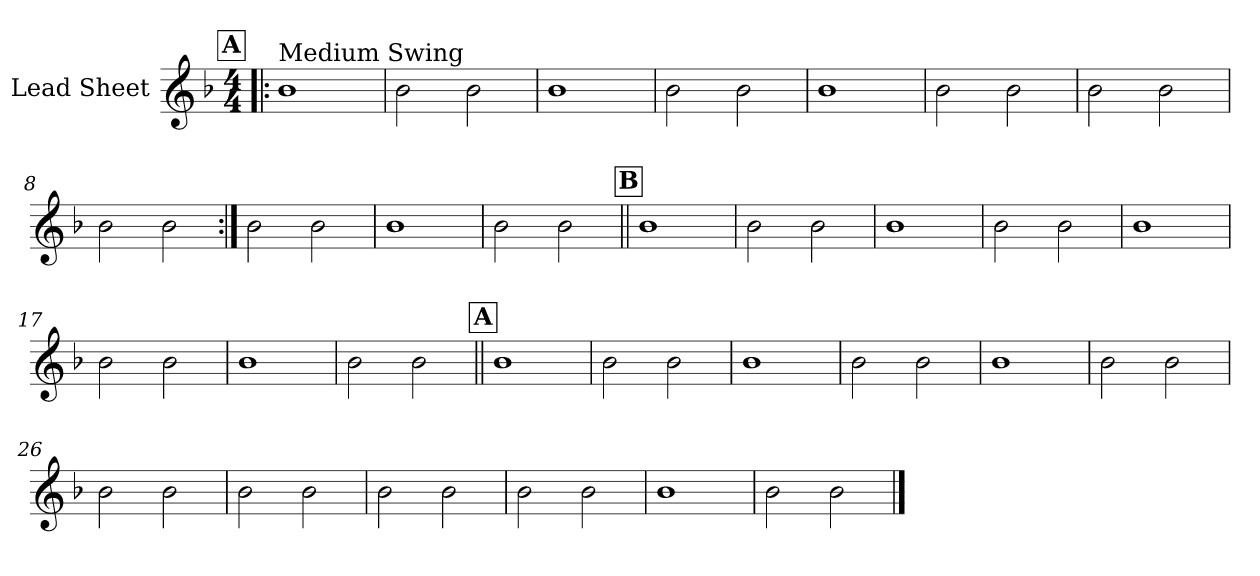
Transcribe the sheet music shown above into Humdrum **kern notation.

**kern
*part1
*staff1
*I"Lead Sheet
*clefG2
*k[b-]
*F:
*M4/4
!!LO:REH:place=s1:a:fs=14:t=A
=1!|:
!LO:TX:a:t=Medium Swing
1b-
=2
2b-\
2b-\
=3
1b-
=4
2b-\
2b-\
!!LO:LB:g=z
=5
1b-
=6
2b-\
2b-\
=7
2b-\
2b-\
=8
2b-\
2b-\
!!LO:LB:g=z
=9:|!
2b-\
2b-\
=10
1b-
=11
2b-\
2b-\
!!LO:LB:g=z
!!LO:REH:place=s1:a:fs=14:t=B
=12||
1b-
=13
2b-\
2b-\
=14
1b-
=15
2b-\
2b-\
!!LO:LB:g=z
=16
1b-
=17
2b-\
2b-\
=18
1b-
=19
2b-\
2b-\
!!LO:LB:g=z
!!LO:REH:place=s1:a:fs=14:t=A
=20||
1b-
=21
2b-\
2b-\
=22
1b-
=23
2b-\
2b-\
!!LO:LB:g=z
=24
1b-
=25
2b-\
2b-\
=26
2b-\
2b-\
=27
2b-\
2b-\
!!LO:LB:g=z
=28
2b-\
2b-\
=29
2b-\
2b-\
=30
1b-
=31
2b-\
2b-\
==
*-
